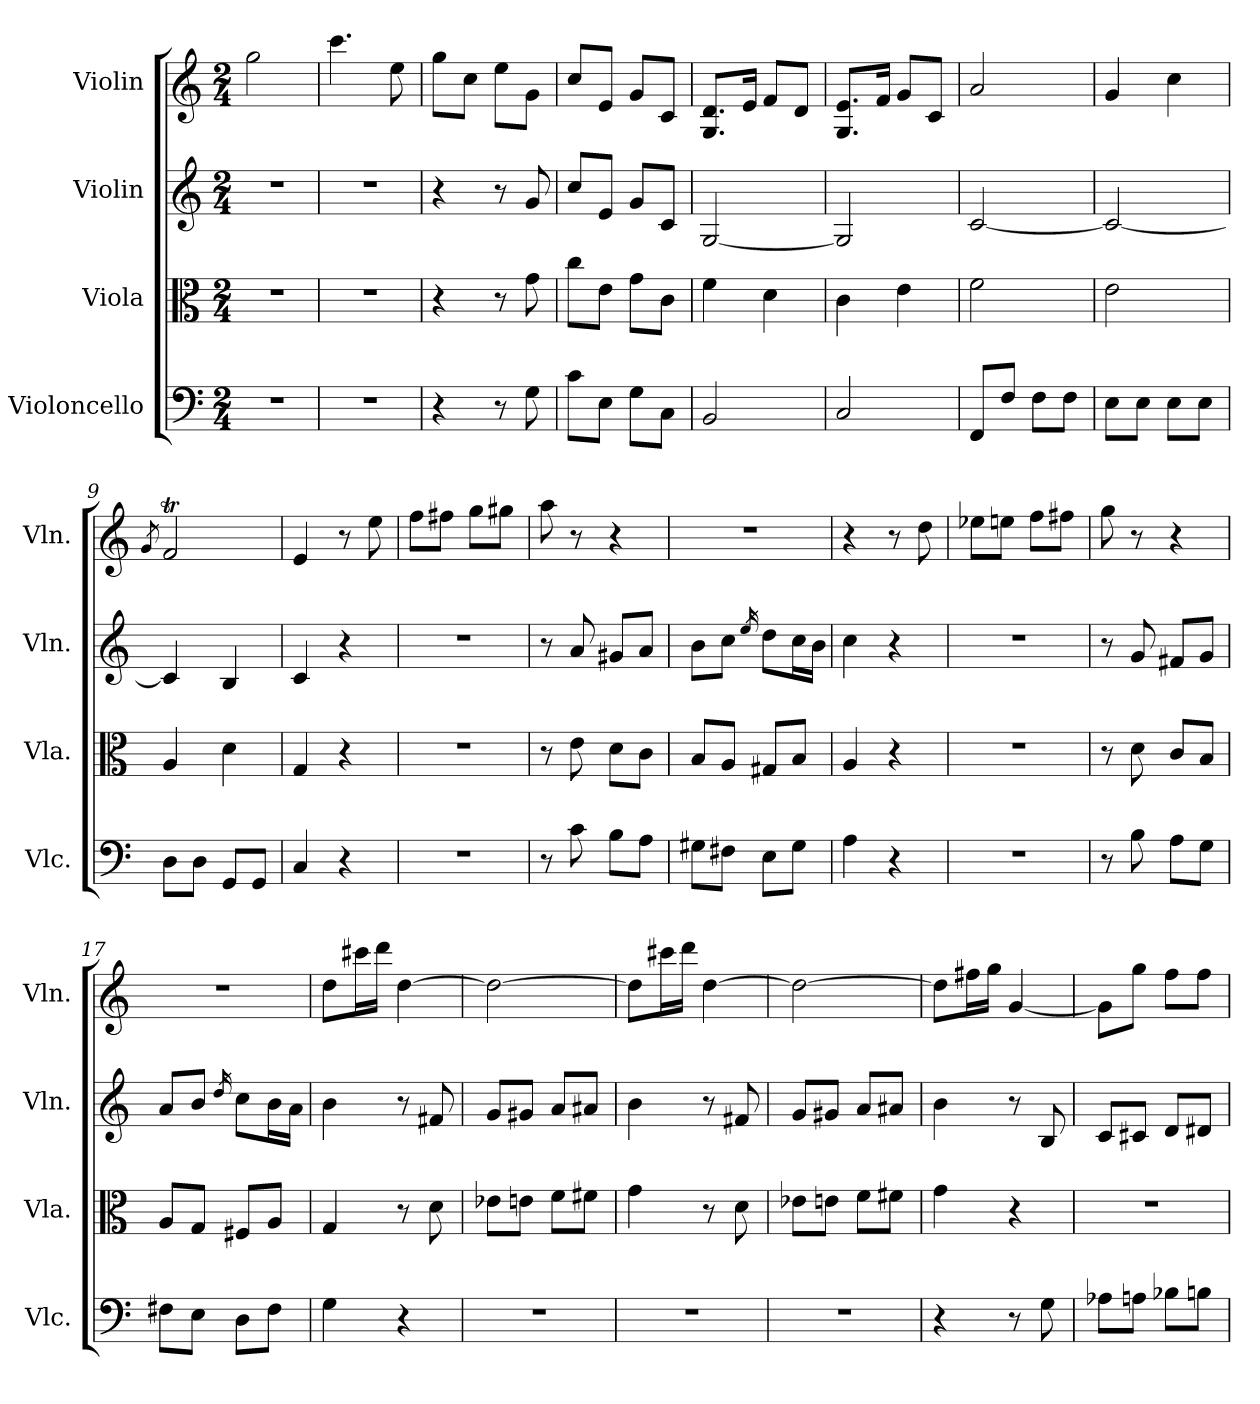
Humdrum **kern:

**kern	**kern	**kern	**kern
*part4	*part3	*part2	*part1
*staff4	*staff3	*staff2	*staff1
*I"Violoncello	*I"Viola	*I"Violin	*I"Violin
*I'Vlc.	*I'Vla.	*I'Vln.	*I'Vln.
*clefF4	*clefC3	*clefG2	*clefG2
*k[]	*k[]	*k[]	*k[]
*C:	*C:	*C:	*C:
*M2/4	*M2/4	*M2/4	*M2/4
=1	=1	=1	=1
2r	2r	2r	2gg\
=2	=2	=2	=2
2r	2r	2r	4.ccc\
.	.	.	8ee\
=3	=3	=3	=3
4r	4r	4r	8gg\L
.	.	.	8cc\J
8r	8r	8r	8ee\L
8G\	8g\	8g/	8g\J
=4	=4	=4	=4
8c\L	8cc\L	8cc/L	8cc/L
8E\J	8e\J	8e/J	8e/J
8G\L	8g\L	8g/L	8g/L
8C\J	8c\J	8c/J	8c/J
=5	=5	=5	=5
2BB/	4f\	[2G/	8.G/ 8.d/L
.	.	.	16e/Jk
.	4d\	.	8f/L
.	.	.	8d/J
=6	=6	=6	=6
2C/	4c\	2G/]	8.G/ 8.e/L
.	.	.	16f/Jk
.	4e\	.	8g/L
.	.	.	8c/J
=7	=7	=7	=7
8FF/L	2f\	[2c/	2a/
8F/J	.	.	.
8F\L	.	.	.
8F\J	.	.	.
=8	=8	=8	=8
8E\L	2e\	2c/_	4g/
8E\J	.	.	.
8E\L	.	.	4cc\
8E\J	.	.	.
=9	=9	=9	=9
.	.	.	8qg/
8D\L	4A/	4c/]	2fT/
8D\J	.	.	.
8GG/L	4d\	4B/	.
8GG/J	.	.	.
=10	=10	=10	=10
4C/	4G/	4c/	4e/
4r	4r	4r	8r
.	.	.	8ee\
=11	=11	=11	=11
2r	2r	2r	8ff\L
.	.	.	8ff#X\J
.	.	.	8gg\L
.	.	.	8gg#X\J
=12	=12	=12	=12
8r	8r	8r	8aa\
8c\	8e\	8a/	8r
8B\L	8d\L	8g#X/L	4r
8A\J	8c\J	8a/J	.
=13	=13	=13	=13
8G#X\L	8B/L	8b\L	2r
8F#X\J	8A/J	8cc\J	.
.	.	16qee/	.
8E\L	8G#X/L	8dd\L	.
8G#\J	8B/J	16cc\L	.
.	.	16b\JJ	.
=14	=14	=14	=14
4A\	4A/	4cc\	4r
4r	4r	4r	8r
.	.	.	8dd\
=15	=15	=15	=15
2r	2r	2r	8ee-X\L
.	.	.	8een\J
.	.	.	8ff\L
.	.	.	8ff#X\J
=16	=16	=16	=16
8r	8r	8r	8gg\
8B\	8d\	8g/	8r
8A\L	8c/L	8f#X/L	4r
8G\J	8B/J	8g/J	.
=17	=17	=17	=17
8F#X\L	8A/L	8a/L	2r
8E\J	8G/J	8b/J	.
.	.	16qdd/	.
8D\L	8F#X/L	8cc\L	.
8F#\J	8A/J	16b\L	.
.	.	16a\JJ	.
=18	=18	=18	=18
4G\	4G/	4b\	8dd\L
.	.	.	16ccc#X\L
.	.	.	16ddd\JJ
4r	8r	8r	[4dd\
.	8d\	8f#X/	.
=19	=19	=19	=19
2r	8e-X\L	8g/L	2dd\_
.	8en\J	8g#X/J	.
.	8f\L	8a/L	.
.	8f#X\J	8a#X/J	.
=20	=20	=20	=20
2r	4g\	4b\	8dd\L]
.	.	.	16ccc#X\L
.	.	.	16ddd\JJ
.	8r	8r	[4dd\
.	8d\	8f#X/	.
=21	=21	=21	=21
2r	8e-X\L	8g/L	2dd\_
.	8en\J	8g#X/J	.
.	8f\L	8a/L	.
.	8f#X\J	8a#X/J	.
=22	=22	=22	=22
4r	4g\	4b\	8dd\L]
.	.	.	16ff#X\L
.	.	.	16gg\JJ
8r	4r	8r	[4g/
8G\	.	8B/	.
=23	=23	=23	=23
8A-X\L	2r	8c/L	8g\L]
8An\J	.	8c#X/J	8gg\J
8B-X\L	.	8d/L	8ff\L
8Bn\J	.	8d#X/J	8ff\J
=	=	=	=
*-	*-	*-	*-
